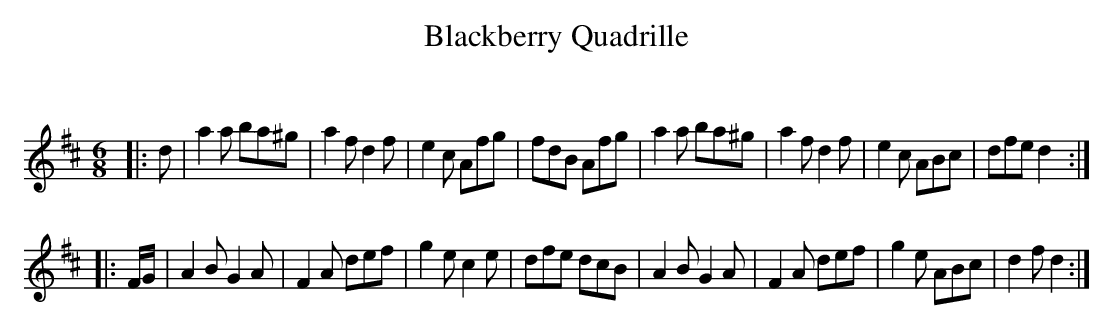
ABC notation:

X:1
T: Blackberry Quadrille
C:
Q:180
K:D
M:6/8
L:1/16
|:d2|a4a2 b2a2^g2|a4f2 d4f2|e4c2 A2f2g2|f2d2B2 A2f2g2|a4a2 b2a2^g2|a4f2 d4f2|e4c2 A2B2c2|d2f2e2 d4:|
|:FG|A4B2 G4A2|F4A2 d2e2f2|g4e2 c4e2|d2f2e2 d2c2B2|A4B2 G4A2|F4A2 d2e2f2|g4e2 A2B2c2|d4f2 d4:|
